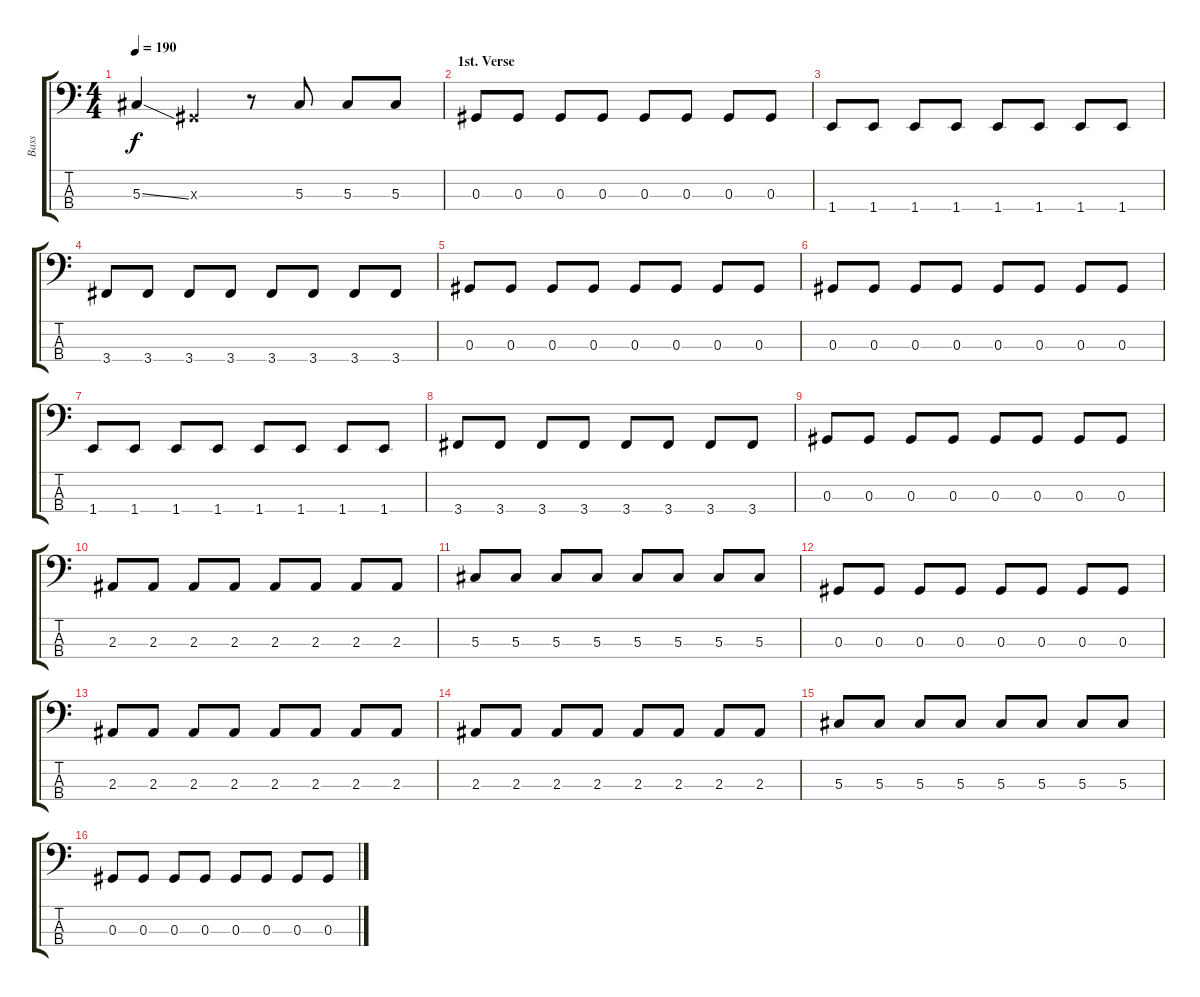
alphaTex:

\track ("Bass" "Bass") {instrument electricbassfinger}
\staff {score tabs}
\tuning (Gb2 Db2 Ab1 Eb1) {hide}
\ts (4 4)
\tempo 190
\clef f4
\ks c
5.3{ss}.4{dy f} 0.3{x}.4 r.8 5.3.8 5.3.8 5.3.8 |
\section ("" "1st. Verse")
0.3.8 0.3.8 0.3.8 0.3.8 0.3.8 0.3.8 0.3.8 0.3.8 |
1.4.8 1.4.8 1.4.8 1.4.8 1.4.8 1.4.8 1.4.8 1.4.8 |
3.4.8 3.4.8 3.4.8 3.4.8 3.4.8 3.4.8 3.4.8 3.4.8 |
0.3.8 0.3.8 0.3.8 0.3.8 0.3.8 0.3.8 0.3.8 0.3.8 |
0.3.8 0.3.8 0.3.8 0.3.8 0.3.8 0.3.8 0.3.8 0.3.8 |
1.4.8 1.4.8 1.4.8 1.4.8 1.4.8 1.4.8 1.4.8 1.4.8 |
3.4.8 3.4.8 3.4.8 3.4.8 3.4.8 3.4.8 3.4.8 3.4.8 |
0.3.8 0.3.8 0.3.8 0.3.8 0.3.8 0.3.8 0.3.8 0.3.8 |
2.3.8 2.3.8 2.3.8 2.3.8 2.3.8 2.3.8 2.3.8 2.3.8 |
5.3.8 5.3.8 5.3.8 5.3.8 5.3.8 5.3.8 5.3.8 5.3.8 |
0.3.8 0.3.8 0.3.8 0.3.8 0.3.8 0.3.8 0.3.8 0.3.8 |
2.3.8 2.3.8 2.3.8 2.3.8 2.3.8 2.3.8 2.3.8 2.3.8 |
2.3.8 2.3.8 2.3.8 2.3.8 2.3.8 2.3.8 2.3.8 2.3.8 |
5.3.8 5.3.8 5.3.8 5.3.8 5.3.8 5.3.8 5.3.8 5.3.8 |
0.3.8 0.3.8 0.3.8 0.3.8 0.3.8 0.3.8 0.3.8 0.3.8
